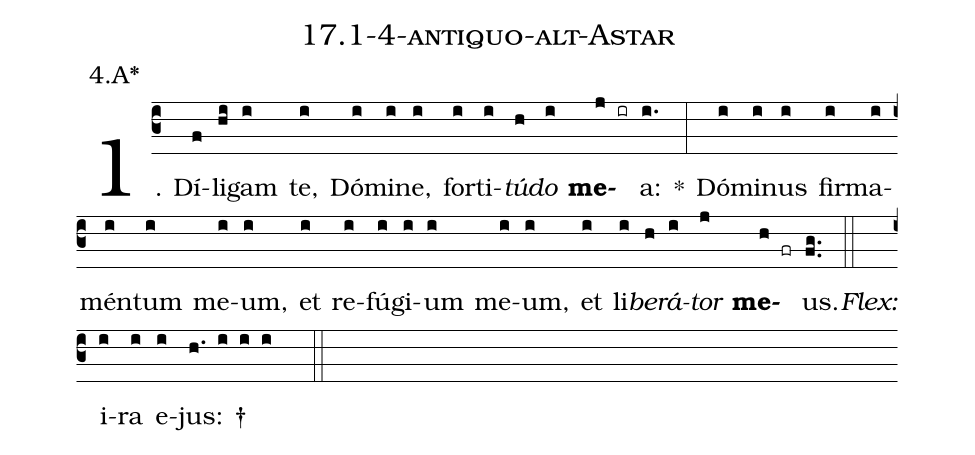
name: 17.1-4-antiquo-alt-Astar;
annotation: 4.A*;
%%
(c3)1. Dí(f)li(hi)gam(i) te,(i) Dó(i)mi(i)ne,(i) for(i)ti(i)<i>tú</i>(h)<i>do</i>(i) <b>me</b>(j ir)a:(i.) *(:) Dó(i)mi(i)nus(i) fir(i)ma(i)mén(i)tum(i) me(i)um,(i) et(i) re(i)fú(i)gi(i)um(i) me(i)um,(i) et(i) li(i)<i>be</i>(h)<i>rá</i>(i)<i>tor</i>(j) <b>me</b>(h fr)us.(fg..) (::)
<i>Flex:</i>()  i(i)ra(i) e(i)jus: †(h. i i i  ::)
